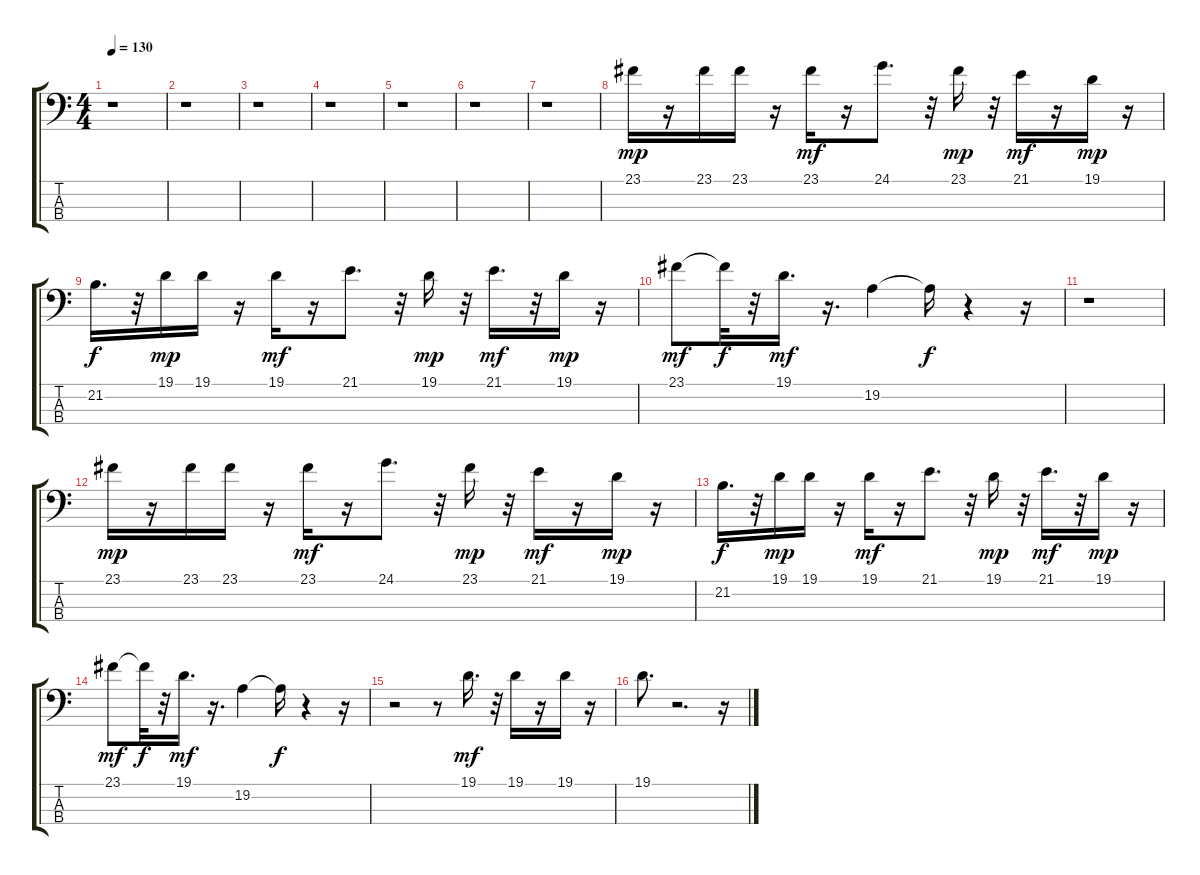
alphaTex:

\track "" {instrument lead8bassandlead}
\staff {score tabs}
\tuning (G2 D2 A1 E1) {hide}
\ts (4 4)
\tempo 130
\clef f4
\ks c
r.1{dy f} |
r.1 |
r.1 |
r.1 |
r.1 |
r.1 |
r.1 |
23.1.16{dy mp} r.16 23.1.16 23.1.16 r.16 23.1.16{dy mf} r.16 24.1.8{d} r.32 23.1.16{dy mp} r.32 21.1.16{dy mf} r.16 19.1.16{dy mp} r.16 |
21.2.16{d dy f} r.32 19.1.16{dy mp} 19.1.16 r.16 19.1.16{dy mf} r.16 21.1.8{d} r.32 19.1.16{dy mp} r.32 21.1.16{d dy mf} r.32 19.1.16{dy mp} r.16 |
23.1.8{dy mf} 23.1{t}.32{dy f} r.32 19.1.16{d dy mf} r.16{d} 19.2.4 19.2{t}.16{dy f} r.4 r.16 |
r.1 |
23.1.16{dy mp} r.16 23.1.16 23.1.16 r.16 23.1.16{dy mf} r.16 24.1.8{d} r.32 23.1.16{dy mp} r.32 21.1.16{dy mf} r.16 19.1.16{dy mp} r.16 |
21.2.16{d dy f} r.32 19.1.16{dy mp} 19.1.16 r.16 19.1.16{dy mf} r.16 21.1.8{d} r.32 19.1.16{dy mp} r.32 21.1.16{d dy mf} r.32 19.1.16{dy mp} r.16 |
23.1.8{dy mf} 23.1{t}.32{dy f} r.32 19.1.16{d dy mf} r.16{d} 19.2.4 19.2{t}.16{dy f} r.4 r.16 |
r.2 r.8 19.1.16{d dy mf} r.32 19.1.16 r.16 19.1.16 r.16 |
19.1.8{d} r.2{d} r.16
